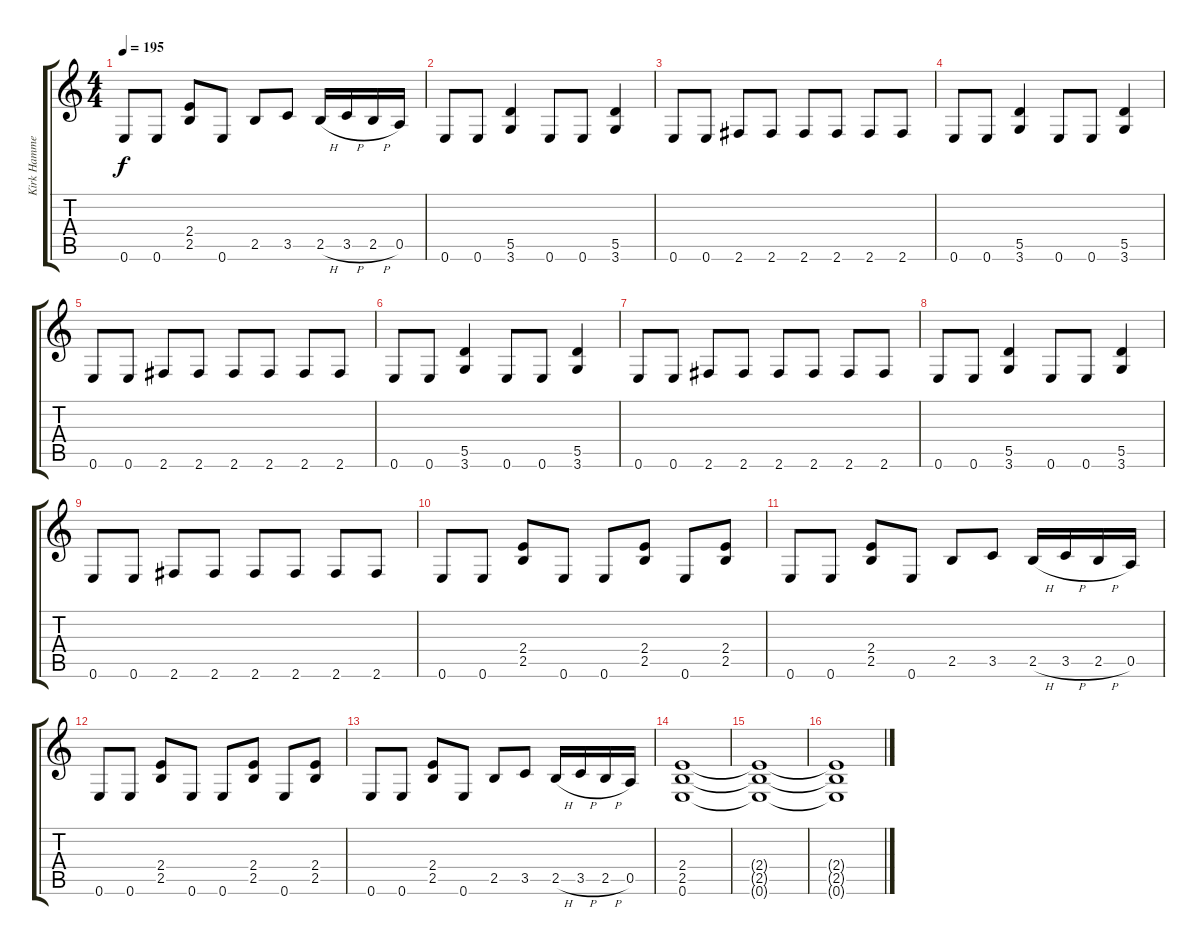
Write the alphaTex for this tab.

\track ("Kirk Hammet (Guitar)" "Kirk Hamme") {instrument distortionguitar}
\staff {score tabs}
\tuning (E4 B3 G3 D3 A2 E2) {hide}
\ts (4 4)
\tempo 195
\clef g2
\ks c
0.6.8{dy f} 0.6.8 (2.4 2.5).8 0.6.8 2.5.8 3.5.8 2.5{h}.16 3.5{h}.16 2.5{h}.16 0.5.16 |
0.6.8 0.6.8 (5.5 3.6).4 0.6.8 0.6.8 (5.5 3.6).4 |
0.6.8 0.6.8 2.6.8 2.6.8 2.6.8 2.6.8 2.6.8 2.6.8 |
0.6.8 0.6.8 (5.5 3.6).4 0.6.8 0.6.8 (5.5 3.6).4 |
0.6.8 0.6.8 2.6.8 2.6.8 2.6.8 2.6.8 2.6.8 2.6.8 |
0.6.8 0.6.8 (5.5 3.6).4 0.6.8 0.6.8 (5.5 3.6).4 |
0.6.8 0.6.8 2.6.8 2.6.8 2.6.8 2.6.8 2.6.8 2.6.8 |
0.6.8 0.6.8 (5.5 3.6).4 0.6.8 0.6.8 (5.5 3.6).4 |
0.6.8 0.6.8 2.6.8 2.6.8 2.6.8 2.6.8 2.6.8 2.6.8 |
0.6.8 0.6.8 (2.4 2.5).8 0.6.8 0.6.8 (2.4 2.5).8 0.6.8 (2.4 2.5).8 |
0.6.8 0.6.8 (2.4 2.5).8 0.6.8 2.5.8 3.5.8 2.5{h}.16 3.5{h}.16 2.5{h}.16 0.5.16 |
0.6.8 0.6.8 (2.4 2.5).8 0.6.8 0.6.8 (2.4 2.5).8 0.6.8 (2.4 2.5).8 |
0.6.8 0.6.8 (2.4 2.5).8 0.6.8 2.5.8 3.5.8 2.5{h}.16 3.5{h}.16 2.5{h}.16 0.5.16 |
(2.4 2.5 0.6).1{volume 12} |
(2.4{t} 2.5{t} 0.6{t}).1 |
(2.4{t} 2.5{t} 0.6{t}).1
